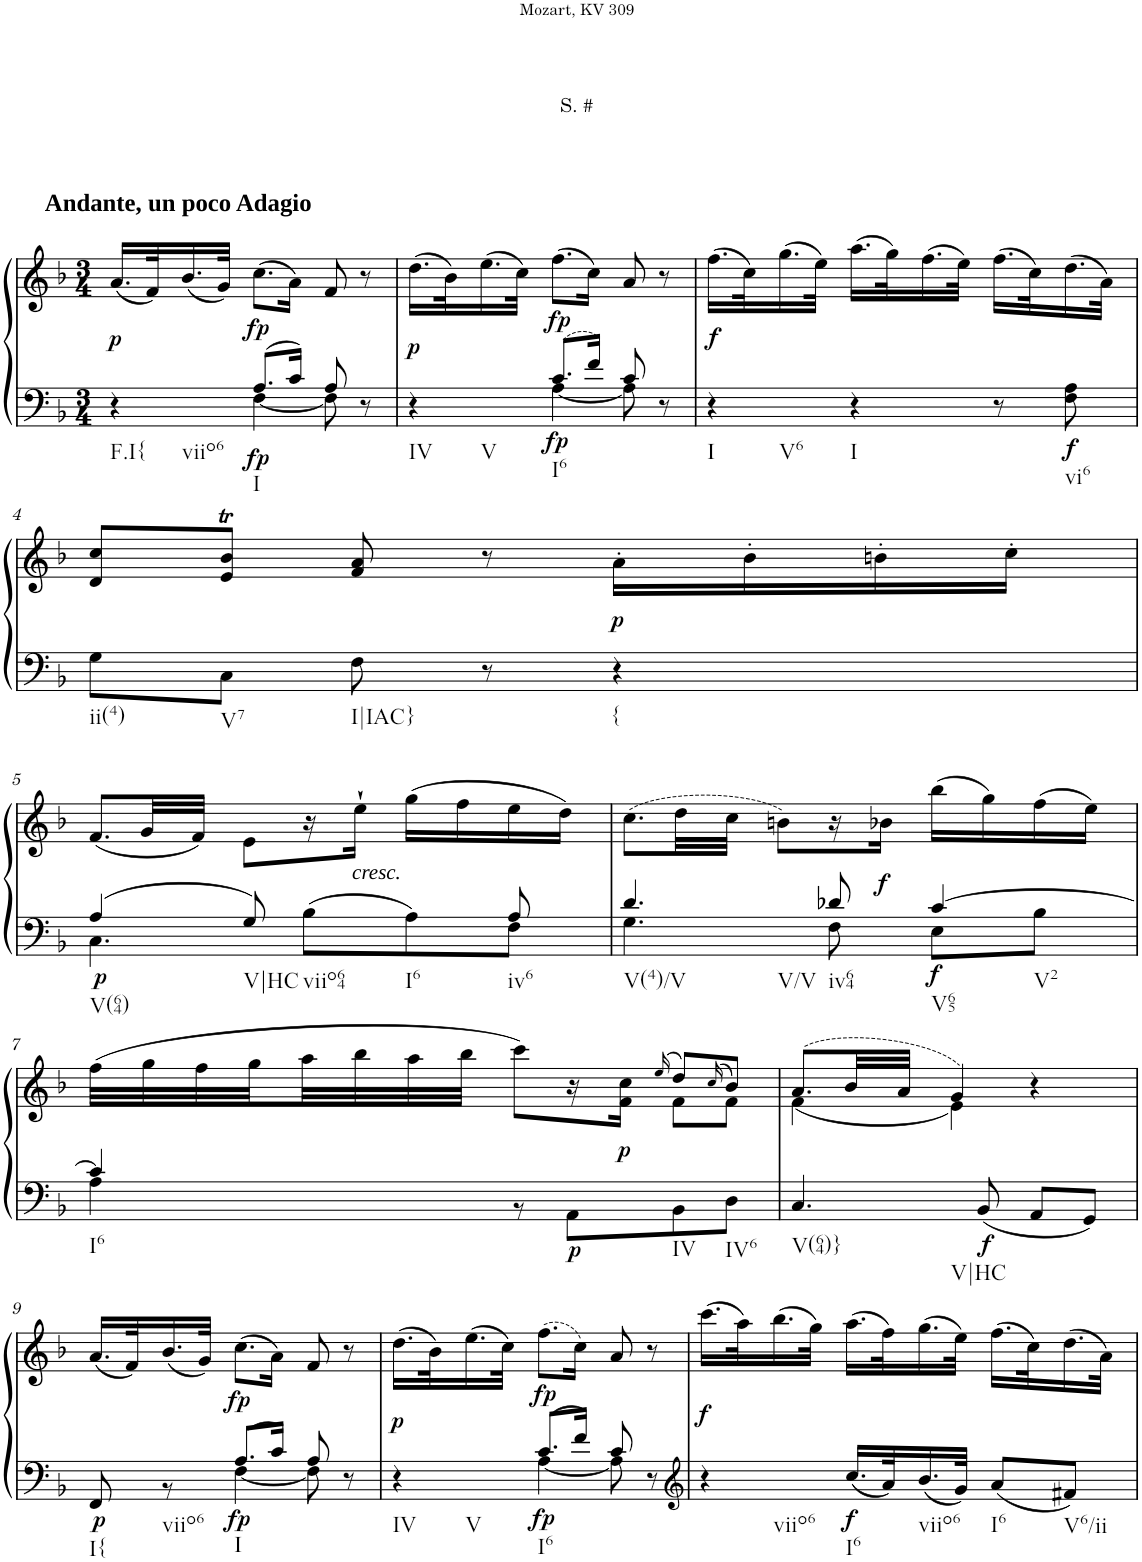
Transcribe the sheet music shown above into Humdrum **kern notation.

**kern	**kern	**dynam
*part1	*part1	*part1
*staff2	*staff1	*staff1/2
*I"Klavier linke Hand	*	*
*clefF4	*clefG2	*
*k[b-]	*k[b-]	*
*M3/4	*M3/4	*
=1	=1	=1
*^	*	*
!	!	!LO:TX:a:B:t=Andante, un poco Adagio	!
!LO:TX:b:t=F.I{	!	!	!
!LO:TX:b:t=viio6	!	!	!
!	!	!	!LO:DY:b
4r	4ryy	(16.a/LL	p
.	.	32f/K)	.
.	.	(16.b-/	.
.	.	32g/JJk)	.
!LO:TX:b:t=I	!	!	!
!	!	!	!LO:DY:b=2
!	!	!	!LO:DY:n=1:b
8.A/L	[4F\	(8.cc\L	fp fp
16c/Jk	.	16a\Jk)	.
8A/	8F\]	8f/	.
8r	8ryy	8r	.
=2	=2	=2	=2
!LO:TX:b:t=IV	!	!	!
!LO:TX:b:t=V	!	!	!
!	!	!	!LO:DY:b
4r	4ryy	(16.dd\LL	p
.	.	32b-\K)	.
.	.	(16.ee\	.
.	.	32cc\JJk)	.
!LO:TX:b:t=I6	!	!	!
!	!	!	!LO:DY:b=2
!	!	!	!LO:DY:n=1:b
8.c/L	[4A\	(8.ff\L	fp fp
16f/Jk	.	16cc\Jk)	.
8c/	8A\]	8a/	.
8r	8ryy	8r	.
=3	=3	=3	=3
!LO:TX:b:t=I	!	!	!
!LO:TX:b:t=V6	!	!	!
!	!	!	!LO:DY:b
*v	*v	*	*
4r	(16.ff\LL	f
.	32cc\K)	.
.	(16.gg\	.
.	32ee\JJk)	.
!LO:TX:b:t=I	!	!
4r	(16.aa\LL	.
.	32gg\K)	.
.	(16.ff\	.
.	32ee\JJk)	.
8r	(16.ff\LL	.
.	32cc\K)	.
!LO:TX:b:t=vi6	!	!
!	!	!LO:DY:b=2
8F\ 8A\	(16.dd\	f
.	32a\JJk)	.
!!LO:LB:g=z
=4	=4	=4
!LO:TX:b:t=ii(4)	!	!
8G\L	8d/ 8cc/L	.
!LO:TX:b:t=V7	!	!
8C\J	8e/T 8b-/TJ	.
!LO:TX:b:t=I|IAC}	!	!
8F\	8f/ 8a/	.
8r	8r	.
!LO:TX:b:t={	!	!
!	!	!LO:DY:b
4r	16a'\LL	p
.	16b-'\	.
.	16bn'\	.
.	16cc'\JJ	.
!!LO:LB:g=z
=5	=5	=5
*^	*	*
!LO:TX:b:t=V(64)	!	!	!
!	!	!	!LO:DY:b=2
4A/	4.C\	(8.f/L	p
.	.	32g/LL	.
.	.	32f/JJJ)	.
!LO:TX:b:t=V|HC	!	!	!
8G/	.	8e\L	.
!LO:TX:b:t=viio64	!	!	!
8ryy	8B-\L	16r	.
!	!	!LO:TX:b:i:t=cresc.	!
.	.	16ee`\JJ	.
!LO:TX:b:t=I6	!	!	!
8ryy	8A\	(>16gg\LL	.
.	.	16ff\	.
!LO:TX:b:t=iv6	!	!	!
8A/	8F\J	16ee\	.
.	.	16dd\JJ)	.
=6	=6	=6	=6
!LO:TX:b:t=V(4)/V	!	!	!
!LO:TX:b:t=V/V	!	!	!
4.d/	4.G\	(8.cc\L	.
.	.	32dd\LL	.
.	.	32cc\JJJ	.
.	.	8bn\L)	.
!LO:TX:b:t=iv64	!	!	!
8d-X/	8F\	16r	.
!	!	!	!LO:DY:b
.	.	16b-X\JJ	f
!LO:TX:b:t=V65	!	!	!
!LO:TX:b:t=V2	!	!	!
!	!	!	!LO:DY:b=2
[4c/	8E\L	(16bb-\LL	f
.	.	16gg\)	.
.	8B-\J	(16ff\	.
.	.	16ee\JJ)	.
!!LO:LB:g=z
=7	=7	=7	=7
*	*	*^	*
!LO:TX:b:t=I6	!	!	!	!
4c/]	4A\	(>32ff\LLL	2ryy	.
.	.	32gg\	.	.
.	.	32ff\	.	.
.	.	32gg\	.	.
.	.	32aa\	.	.
.	.	32bb-\	.	.
.	.	32aa\	.	.
.	.	32bb-\JJJ	.	.
4ryy	8r	8ccc\L)	.	.
!	!	!	!	!LO:DY:b=2
.	8AA\L	16r	.	p
!	!	!	!	!LO:DY:b
.	.	16f\ 16cc\JJ	.	p
.	.	(16qee/	.	.
!LO:TX:b:t=IV	!	!	!	!
!LO:TX:b:t=IV6	!	!	!	!
4ryy	8BB-\	8dd/L)	8f\L	.
.	.	(16qcc/	.	.
.	8D\J	8b-/J)	8f\J	.
=8	=8	=8	=8	=8
!LO:TX:b:t=V(64)}	!	!	!	!
!LO:TX:b:t=V|HC	!	!	!	!
*v	*v	*	*	*
4.C/	(8.a/L	(4f\	.
.	32b-/LL	.	.
.	32a/JJJ	.	.
.	4g/)	4e\)	.
!	!	!	!LO:DY:b=2
8BB-/	.	.	f
8AA/L	4r	4ryy	.
8GG/J	.	.	.
*	*v	*v	*
!!LO:LB:g=z
=9	=9	=9
*^	*	*
!LO:TX:b:t=I{	!	!	!
!LO:TX:b:t=viio6	!	!	!
!	!	!	!LO:DY:b=2
4ryy	8FF/	(16.a/LL	p
.	.	32f/K)	.
.	8r	(16.b-/	.
.	.	32g/JJk)	.
!LO:TX:b:t=I	!	!	!
!	!	!	!LO:DY:b=2
!	!	!	!LO:DY:n=1:b
8.A/L	[4F\	(>8.cc\L	fp fp
16c/Jk	.	16a\Jk)	.
8A/	8F\]	8f/	.
8r	8ryy	8r	.
=10	=10	=10	=10
!LO:TX:b:t=IV	!	!	!
!LO:TX:b:t=V	!	!	!
!	!	!	!LO:DY:b
4r	4ryy	(16.dd\LL	p
.	.	32b-\K)	.
.	.	(16.ee\	.
.	.	32cc\JJk)	.
!LO:TX:b:t=I6	!	!	!
!	!	!	!LO:DY:b=2
!	!	!	!LO:DY:n=1:b
8.c/L	[4A\	(8.ff\L	fp fp
16f/Jk	.	16cc\Jk)	.
8c/	8A\]	8a/	.
8r	8ryy	8r	.
*v	*v	*	*
=11	=11	=11
*clefG2	*	*
*^	*	*
!LO:TX:b:t=viio6	!	!	!
!	!	!	!LO:DY:b
*v	*v	*	*
4r	(16.ccc\LL	f
.	32aa\K)	.
.	(16.bb-\	.
.	32gg\JJk)	.
!LO:TX:b:t=I6	!	!
!	!	!LO:DY:b=2
16.cc/LL	(16.aa\LL	f
32a/K	32ff\K)	.
!LO:TX:b:t=viio6	!	!
16.b-/	(16.gg\	.
32g/JJk	32ee\JJk)	.
!LO:TX:b:t=I6	!	!
8a/L	(16.ff\LL	.
.	32cc\K)	.
!LO:TX:b:t=V6/ii	!	!
8f#X/J	(16.dd\	.
.	32a\JJk)	.
=	=	=
*-	*-	*-
